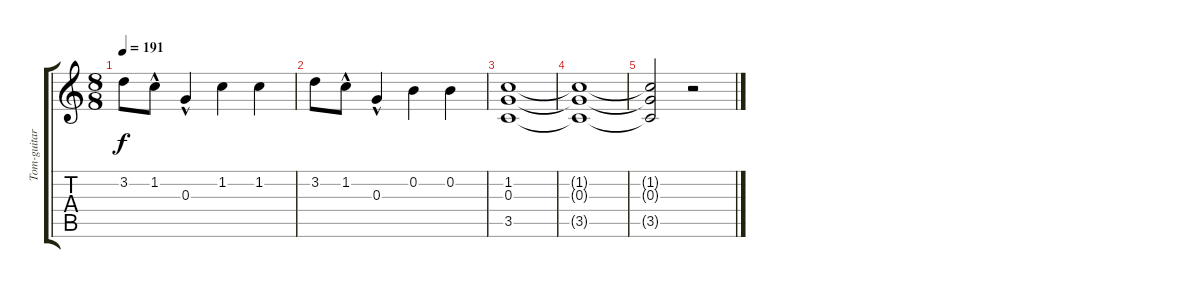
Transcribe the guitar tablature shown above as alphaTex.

\track ("Tom-guitar" "Tom-guitar") {instrument distortionguitar}
\staff {score tabs}
\tuning (E4 B3 G3 D3 A2 E2) {hide}
\ts (8 8)
\tempo 191
\clef g2
\ks c
3.2.8{dy f} 1.2{hac}.8 0.3{hac}.4 1.2.4 1.2.4 |
3.2.8 1.2{hac}.8 0.3{hac}.4 0.2.4 0.2.4 |
(1.2 0.3 3.5).1 |
(1.2{t} 0.3{t} 3.5{t}).1 |
(1.2{t} 0.3{t} 3.5{t}).2 r.2
